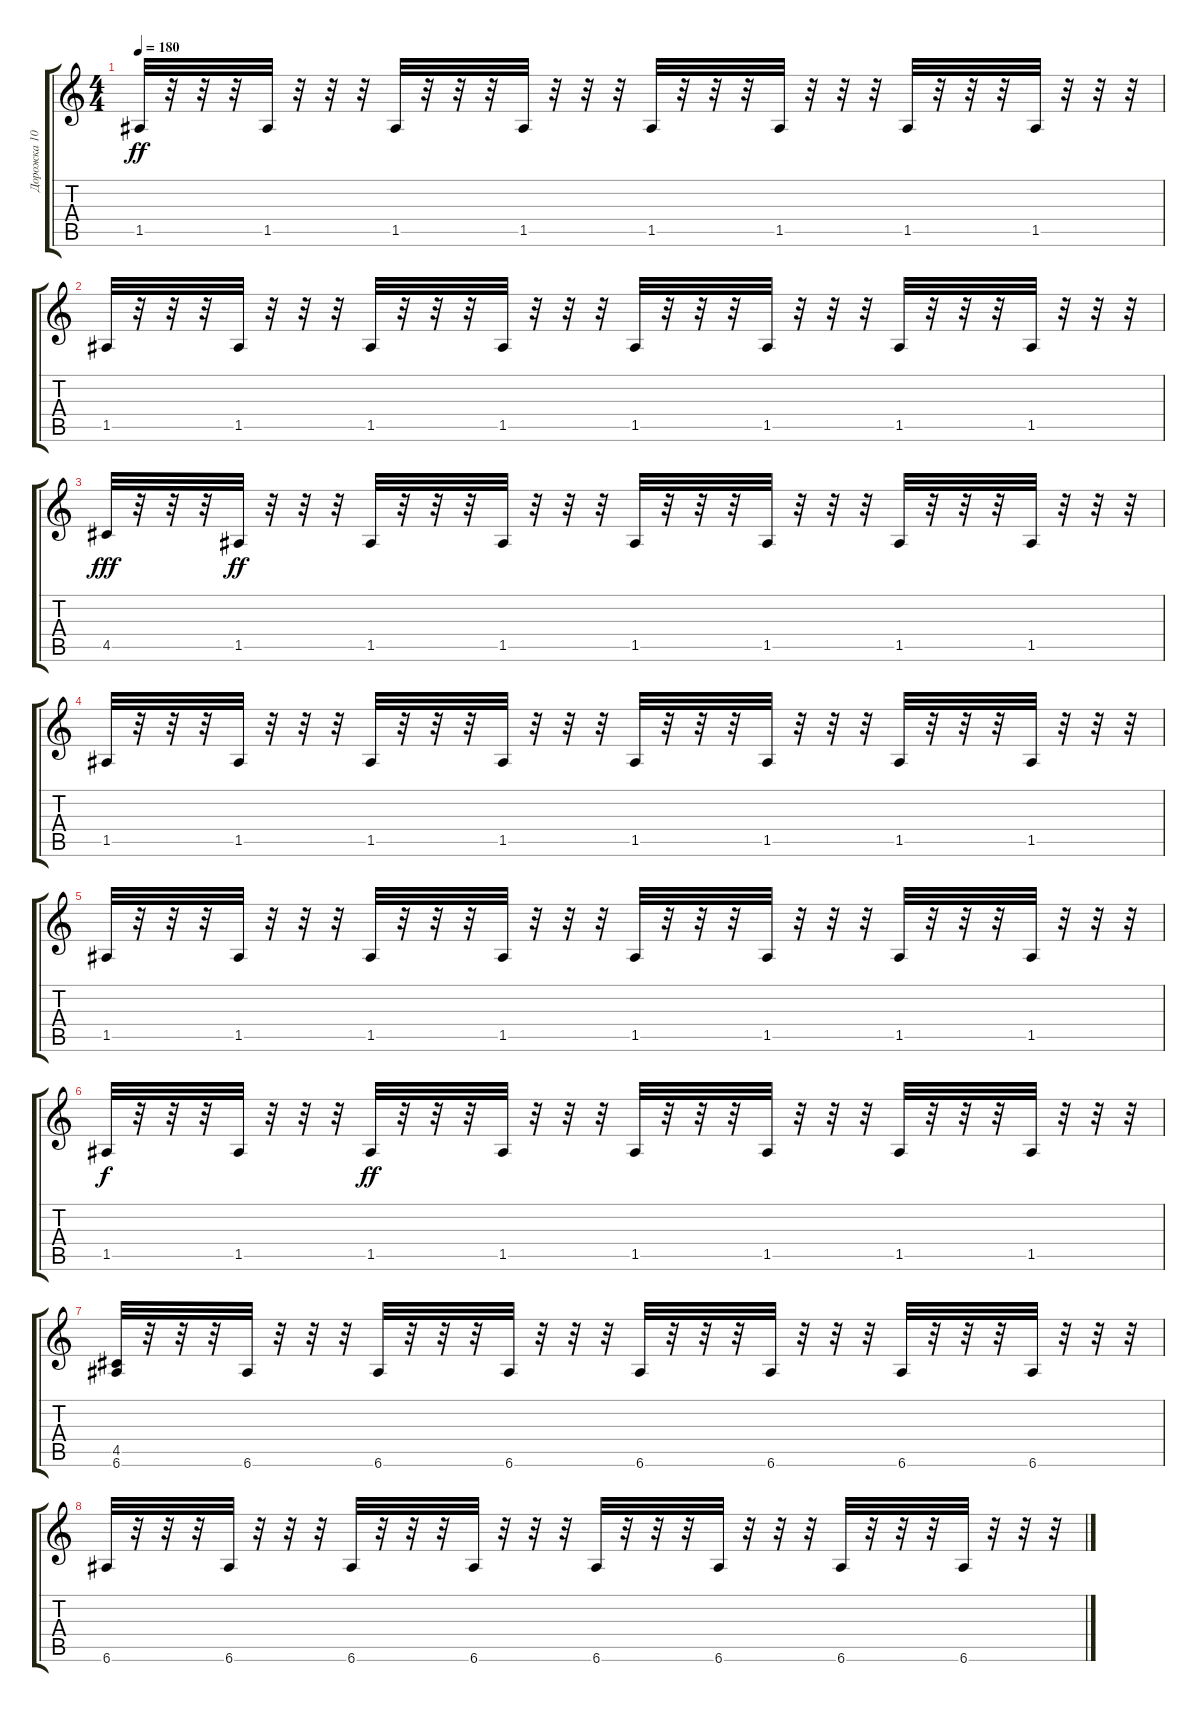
\track ("Дорожка 10" "Дорожка 10") {instrument acousticguitarsteel}
\staff {score tabs}
\tuning (E4 B3 G3 D3 A2 E2) {hide}
\ts (4 4)
\tempo 180
\clef g2
\ks c
1.5.32{dy ff} r.32 r.32 r.32 1.5.32 r.32 r.32 r.32 1.5.32 r.32 r.32 r.32 1.5.32 r.32 r.32 r.32 1.5.32 r.32 r.32 r.32 1.5.32 r.32 r.32 r.32 1.5.32 r.32 r.32 r.32 1.5.32 r.32 r.32 r.32 |
1.5.32 r.32 r.32 r.32 1.5.32 r.32 r.32 r.32 1.5.32 r.32 r.32 r.32 1.5.32 r.32 r.32 r.32 1.5.32 r.32 r.32 r.32 1.5.32 r.32 r.32 r.32 1.5.32 r.32 r.32 r.32 1.5.32 r.32 r.32 r.32 |
4.5.32{dy fff} r.32 r.32 r.32 1.5.32{dy ff} r.32 r.32 r.32 1.5.32 r.32 r.32 r.32 1.5.32 r.32 r.32 r.32 1.5.32 r.32 r.32 r.32 1.5.32 r.32 r.32 r.32 1.5.32 r.32 r.32 r.32 1.5.32 r.32 r.32 r.32 |
1.5.32 r.32 r.32 r.32 1.5.32 r.32 r.32 r.32 1.5.32 r.32 r.32 r.32 1.5.32 r.32 r.32 r.32 1.5.32 r.32 r.32 r.32 1.5.32 r.32 r.32 r.32 1.5.32 r.32 r.32 r.32 1.5.32 r.32 r.32 r.32 |
1.5.32 r.32 r.32 r.32 1.5.32 r.32 r.32 r.32 1.5.32 r.32 r.32 r.32 1.5.32 r.32 r.32 r.32 1.5.32 r.32 r.32 r.32 1.5.32 r.32 r.32 r.32 1.5.32 r.32 r.32 r.32 1.5.32 r.32 r.32 r.32 |
1.5.32{dy f} r.32 r.32 r.32 1.5.32 r.32 r.32 r.32 1.5.32{dy ff} r.32 r.32 r.32 1.5.32 r.32 r.32 r.32 1.5.32 r.32 r.32 r.32 1.5.32 r.32 r.32 r.32 1.5.32 r.32 r.32 r.32 1.5.32 r.32 r.32 r.32 |
(4.5 6.6).32 r.32 r.32 r.32 6.6.32 r.32 r.32 r.32 6.6.32 r.32 r.32 r.32 6.6.32 r.32 r.32 r.32 6.6.32 r.32 r.32 r.32 6.6.32 r.32 r.32 r.32 6.6.32 r.32 r.32 r.32 6.6.32 r.32 r.32 r.32 |
6.6.32 r.32 r.32 r.32 6.6.32 r.32 r.32 r.32 6.6.32 r.32 r.32 r.32 6.6.32 r.32 r.32 r.32 6.6.32 r.32 r.32 r.32 6.6.32 r.32 r.32 r.32 6.6.32 r.32 r.32 r.32 6.6.32 r.32 r.32 r.32
